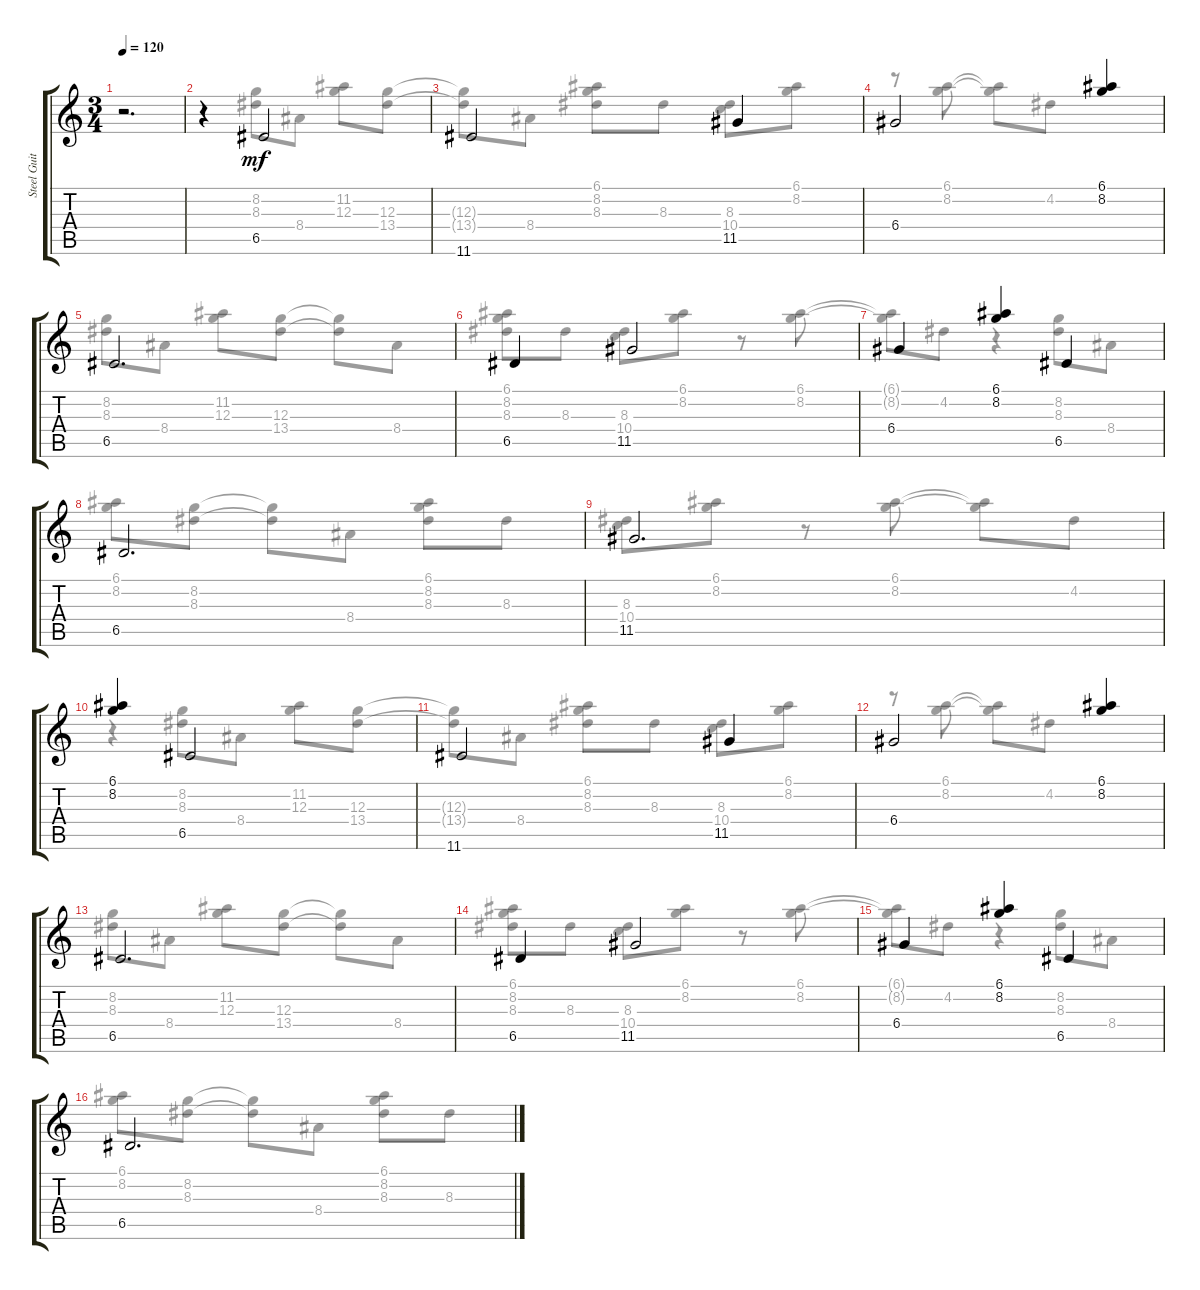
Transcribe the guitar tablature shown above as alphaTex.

\track ("Steel Guitar" "Steel Guit") {instrument acousticguitarsteel}
\staff {score tabs}
\tuning (E4 B3 G3 D3 A2 E2) {hide}
\voice
\ts (3 4)
\tempo 120
\clef g2
\ks aminor
r.2{d dy mf instrument acousticguitarsteel} |
r.4 6.5.2 |
11.6.2 11.5.4 |
6.4.2 (6.1 8.2).4 |
6.5.2{d} |
6.5.4 11.5.2 |
6.4.4 (6.1 8.2).4 6.5.4 |
6.5.2{d} |
11.5.2{d} |
(6.1 8.2).4 6.5.2 |
11.6.2 11.5.4 |
6.4.2 (6.1 8.2).4 |
6.5.2{d} |
6.5.4 11.5.2 |
6.4.4 (6.1 8.2).4 6.5.4 |
6.5.2{d}
\voice
\clef g2
\ottava regular
\simile none
\ks aminor
|
r.4 (8.2 8.3).8 8.4.8 (11.2 12.3).8 (12.3 13.4).8 |
(12.3{t} 13.4{t}).8 8.4.8 (6.1 8.2 8.3).8 8.3.8 (8.3 10.4).8 (6.1 8.2).8 |
r.8 (6.1 8.2).8 (6.1{t} 8.2{t}).8 4.2.8 |
(8.2 8.3).8 8.4.8 (11.2 12.3).8 (12.3 13.4).8 (12.3{t} 13.4{t}).8 8.4.8 |
(6.1 8.2 8.3).8 8.3.8 (8.3 10.4).8 (6.1 8.2).8 r.8 (6.1 8.2).8 |
(6.1{t} 8.2{t}).8 4.2.8 r.4 (8.2 8.3).8 8.4.8 |
(6.1 8.2).8 (8.2 8.3).8 (8.2{t} 8.3{t}).8 8.4.8 (6.1 8.2 8.3).8 8.3.8 |
(8.3 10.4).8 (6.1 8.2).8 r.8 (6.1 8.2).8 (6.1{t} 8.2{t}).8 4.2.8 |
r.4 (8.2 8.3).8 8.4.8 (11.2 12.3).8 (12.3 13.4).8 |
(12.3{t} 13.4{t}).8 8.4.8 (6.1 8.2 8.3).8 8.3.8 (8.3 10.4).8 (6.1 8.2).8 |
r.8 (6.1 8.2).8 (6.1{t} 8.2{t}).8 4.2.8 |
(8.2 8.3).8 8.4.8 (11.2 12.3).8 (12.3 13.4).8 (12.3{t} 13.4{t}).8 8.4.8 |
(6.1 8.2 8.3).8 8.3.8 (8.3 10.4).8 (6.1 8.2).8 r.8 (6.1 8.2).8 |
(6.1{t} 8.2{t}).8 4.2.8 r.4 (8.2 8.3).8 8.4.8 |
(6.1 8.2).8 (8.2 8.3).8 (8.2{t} 8.3{t}).8 8.4.8 (6.1 8.2 8.3).8 8.3.8
